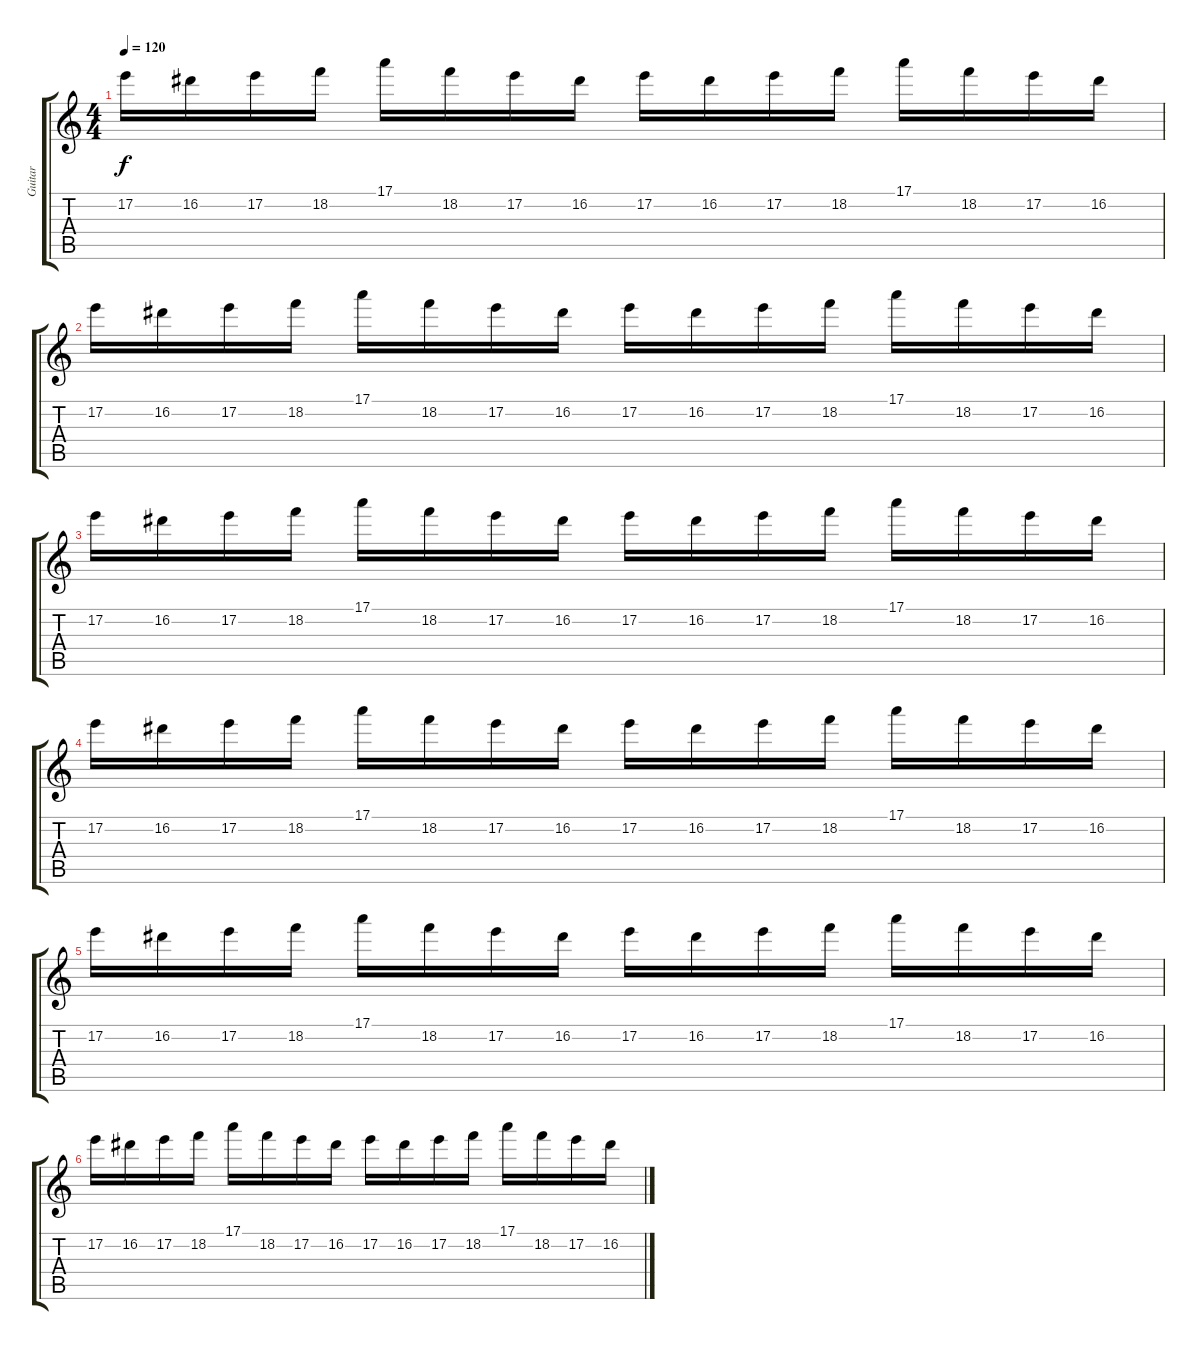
\track ("Guitar" "Guitar") {instrument distortionguitar}
\staff {score tabs}
\tuning (E4 B3 G3 D3 A2 E2) {hide}
\ts (4 4)
\tempo 120
\clef g2
\ks c
17.2.16{dy f} 16.2.16 17.2.16 18.2.16 17.1.16 18.2.16 17.2.16 16.2.16 17.2.16 16.2.16 17.2.16 18.2.16 17.1.16 18.2.16 17.2.16 16.2.16 |
17.2.16 16.2.16 17.2.16 18.2.16 17.1.16 18.2.16 17.2.16 16.2.16 17.2.16 16.2.16 17.2.16 18.2.16 17.1.16 18.2.16 17.2.16 16.2.16 |
17.2.16 16.2.16 17.2.16 18.2.16 17.1.16 18.2.16 17.2.16 16.2.16 17.2.16 16.2.16 17.2.16 18.2.16 17.1.16 18.2.16 17.2.16 16.2.16 |
17.2.16 16.2.16 17.2.16 18.2.16 17.1.16 18.2.16 17.2.16 16.2.16 17.2.16 16.2.16 17.2.16 18.2.16 17.1.16 18.2.16 17.2.16 16.2.16 |
17.2.16 16.2.16 17.2.16 18.2.16 17.1.16 18.2.16 17.2.16 16.2.16 17.2.16 16.2.16 17.2.16 18.2.16 17.1.16 18.2.16 17.2.16 16.2.16 |
17.2.16 16.2.16 17.2.16 18.2.16 17.1.16 18.2.16 17.2.16 16.2.16 17.2.16 16.2.16 17.2.16 18.2.16 17.1.16 18.2.16 17.2.16 16.2.16
